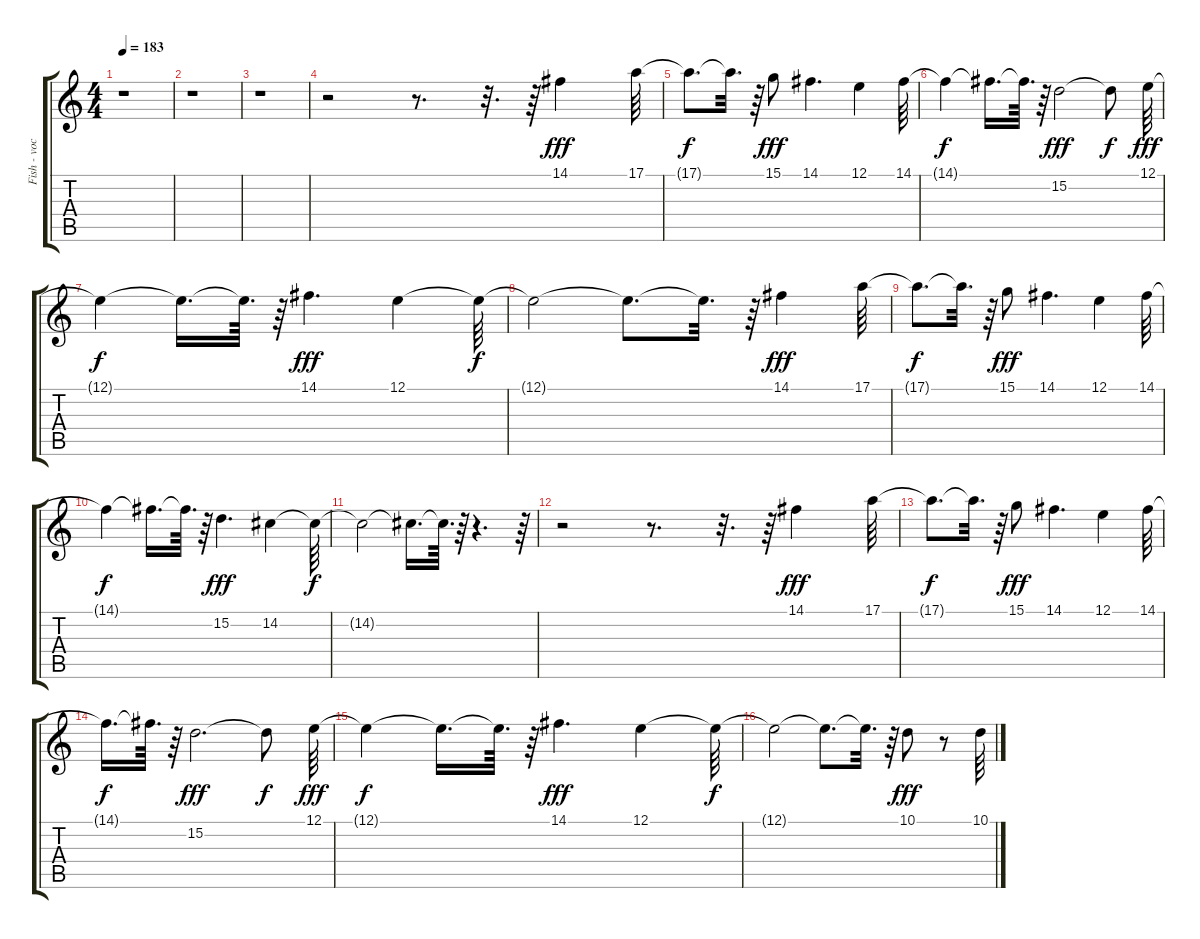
\track ("Fish - vocals" "Fish - voc") {instrument whistle}
\staff {score tabs}
\tuning (E4 B3 G3 D3 A2 E2) {hide}
\ts (4 4)
\tempo 183
\clef g2
\ks c
r.1{dy f} |
r.1 |
r.1 |
r.2 r.8{d} r.32{d} r.64 14.1.4{dy fff} 17.1.64 |
17.1{t}.8{d dy f} 17.1{t}.32{d} r.64 15.1.8{dy fff} 14.1.4{d} 12.1.4 14.1.64 |
14.1{t}.4{dy f} 14.1{t}.16{d} 14.1{t}.64{d} r.64 15.2.2{dy fff} 15.2{t}.8{dy f} 12.1.64{dy fff} |
12.1{t}.4{dy f} 12.1{t}.16{d} 12.1{t}.64{d} r.64 14.1.4{d dy fff} 12.1.4 12.1{t}.64{dy f} |
12.1{t}.2 12.1{t}.8{d} 12.1{t}.32{d} r.64 14.1.4{dy fff} 17.1.64 |
17.1{t}.8{d dy f} 17.1{t}.32{d} r.64 15.1.8{dy fff} 14.1.4{d} 12.1.4 14.1.64 |
14.1{t}.4{dy f} 14.1{t}.16{d} 14.1{t}.64{d} r.64 15.2.4{d dy fff} 14.2.4 14.2{t}.64{dy f} |
14.2{t}.2 14.2{t}.16{d} 14.2{t}.64{d} r.64 r.4{d} r.64 |
r.2 r.8{d} r.32{d} r.64 14.1.4{dy fff} 17.1.64 |
17.1{t}.8{d dy f} 17.1{t}.32{d} r.64 15.1.8{dy fff} 14.1.4{d} 12.1.4 14.1.64 |
14.1{t}.16{d dy f} 14.1{t}.64{d} r.64 15.2.2{d dy fff} 15.2{t}.8{dy f} 12.1.64{dy fff} |
12.1{t}.4{dy f} 12.1{t}.16{d} 12.1{t}.64{d} r.64 14.1.4{d dy fff} 12.1.4 12.1{t}.64{dy f} |
12.1{t}.2 12.1{t}.8{d} 12.1{t}.32{d} r.64 10.1.8{dy fff} r.8 10.1.64
